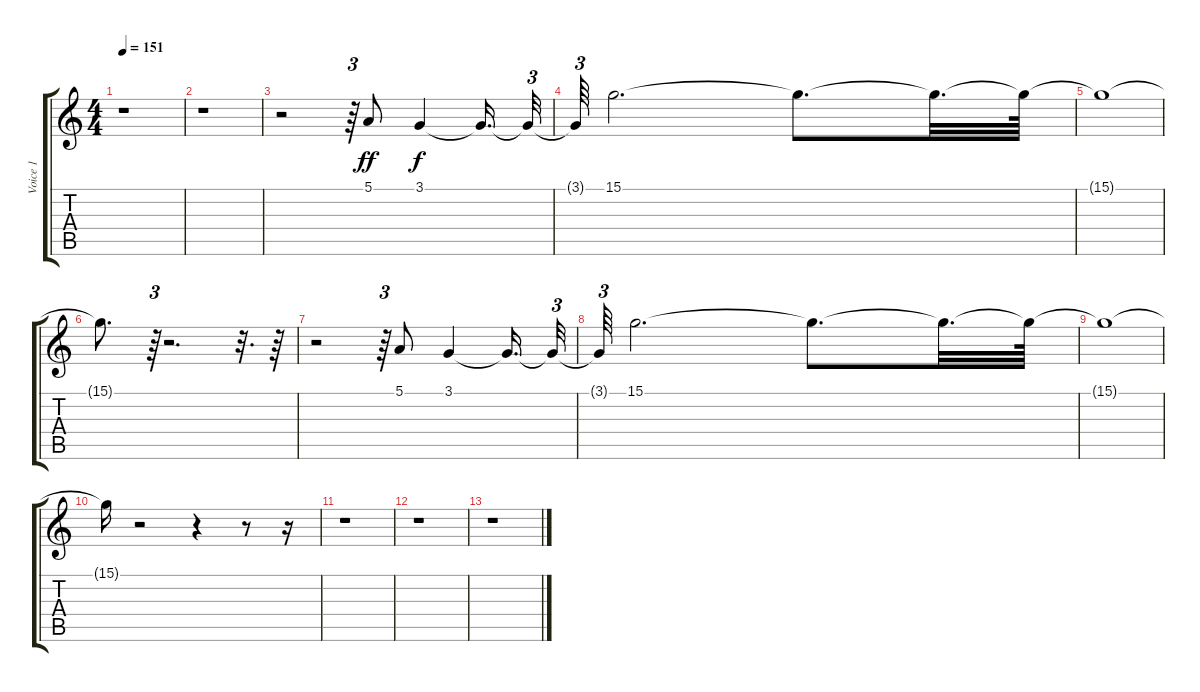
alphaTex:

\track ("Voice 1" "Voice 1") {instrument stringensemble2}
\staff {score tabs}
\tuning (E4 B3 G3 D3 A2 E2) {hide}
\ts (4 4)
\tempo 151
\clef g2
\ks c
r.1{dy f} |
r.1 |
r.2 r.64{tu (3 2)} 5.1.8{dy ff} 3.1.4{dy f} 3.1{t}.16{d} 3.1{t}.32{tu (3 2)} |
3.1{t}.64{tu (3 2)} 15.1.2{d} 15.1{t}.8{d} 15.1{t}.32{d} 15.1{t}.64 |
15.1{t}.1 |
15.1{t}.8{d} r.64{tu (3 2)} r.2{d} r.32{d} r.64 |
r.2 r.64{tu (3 2)} 5.1.8 3.1.4 3.1{t}.16{d} 3.1{t}.32{tu (3 2)} |
3.1{t}.64{tu (3 2)} 15.1.2{d} 15.1{t}.8{d} 15.1{t}.32{d} 15.1{t}.64 |
15.1{t}.1 |
15.1{t}.16 r.2 r.4 r.8 r.16 |
r.1 |
r.1 |
r.1
